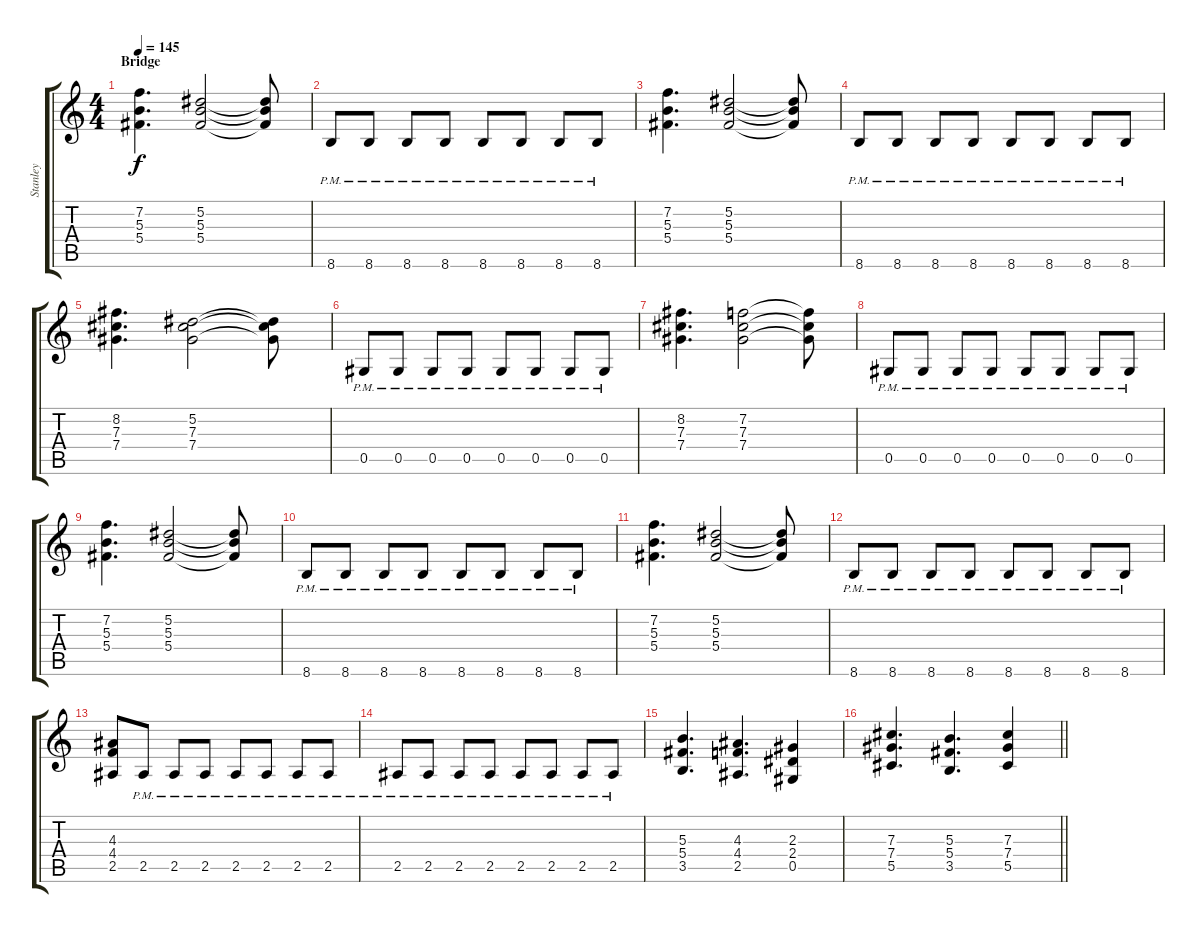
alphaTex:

\track ("Stanley" "Stanley") {instrument distortionguitar}
\staff {score tabs}
\tuning (Eb4 Bb3 Gb3 Db3 Ab2 Eb2) {hide}
\ts (4 4)
\section ("" "Bridge")
\tempo 145
\clef g2
\ks c
(7.2 5.3 5.4).4{d dy f} (5.2 5.3 5.4).2 (5.2{t} 5.3{t} 5.4{t}).8 |
8.6{pm}.8 8.6{pm}.8 8.6{pm}.8 8.6{pm}.8 8.6{pm}.8 8.6{pm}.8 8.6{pm}.8 8.6{pm}.8 |
(7.2 5.3 5.4).4{d} (5.2 5.3 5.4).2 (5.2{t} 5.3{t} 5.4{t}).8 |
8.6{pm}.8 8.6{pm}.8 8.6{pm}.8 8.6{pm}.8 8.6{pm}.8 8.6{pm}.8 8.6{pm}.8 8.6{pm}.8 |
(8.2 7.3 7.4).4{d} (5.2 7.3 7.4).2 (5.2{t} 7.3{t} 7.4{t}).8 |
0.5{pm}.8 0.5{pm}.8 0.5{pm}.8 0.5{pm}.8 0.5{pm}.8 0.5{pm}.8 0.5{pm}.8 0.5{pm}.8 |
(8.2 7.3 7.4).4{d} (7.2 7.3 7.4).2 (7.2{t} 7.3{t} 7.4{t}).8 |
0.5{pm}.8 0.5{pm}.8 0.5{pm}.8 0.5{pm}.8 0.5{pm}.8 0.5{pm}.8 0.5{pm}.8 0.5{pm}.8 |
(7.2 5.3 5.4).4{d} (5.2 5.3 5.4).2 (5.2{t} 5.3{t} 5.4{t}).8 |
8.6{pm}.8 8.6{pm}.8 8.6{pm}.8 8.6{pm}.8 8.6{pm}.8 8.6{pm}.8 8.6{pm}.8 8.6{pm}.8 |
(7.2 5.3 5.4).4{d} (5.2 5.3 5.4).2 (5.2{t} 5.3{t} 5.4{t}).8 |
8.6{pm}.8 8.6{pm}.8 8.6{pm}.8 8.6{pm}.8 8.6{pm}.8 8.6{pm}.8 8.6{pm}.8 8.6{pm}.8 |
(4.3 4.4 2.5).8 2.5{pm}.8 2.5{pm}.8 2.5{pm}.8 2.5{pm}.8 2.5{pm}.8 2.5{pm}.8 2.5{pm}.8 |
2.5{pm}.8 2.5{pm}.8 2.5{pm}.8 2.5{pm}.8 2.5{pm}.8 2.5{pm}.8 2.5{pm}.8 2.5{pm}.8 |
(5.3 5.4 3.5).4{d} (4.3 4.4 2.5).4{d} (2.3 2.4 0.5).4 |
\barLineRight lightlight
(7.3 7.4 5.5).4{d} (5.3 5.4 3.5).4{d} (7.3 7.4 5.5).4
